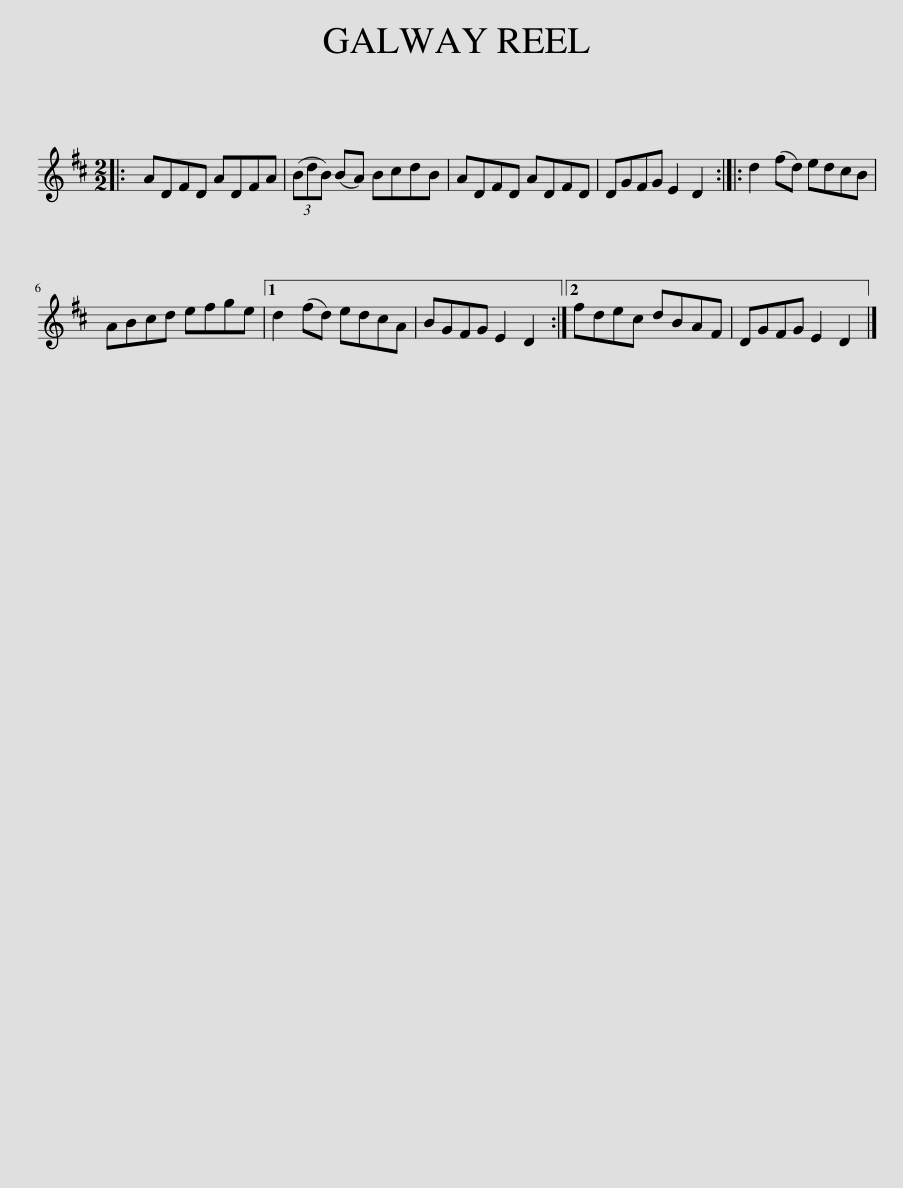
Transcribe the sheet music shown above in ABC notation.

X:1
L:1/8
M:2/2
I:linebreak $
K:D
V:1 treble
V:1
|: ADFD ADFA | (3(BdB) (BA) BcdB | ADFD ADFD | DGFG E2 D2 :: d2 (fd) edcB |$ %5
 ABcd efge |1 d2 (fd) edcA | BGFG E2 D2 :|2 fdec dBAF | DGFG E2 D2 |] %10
